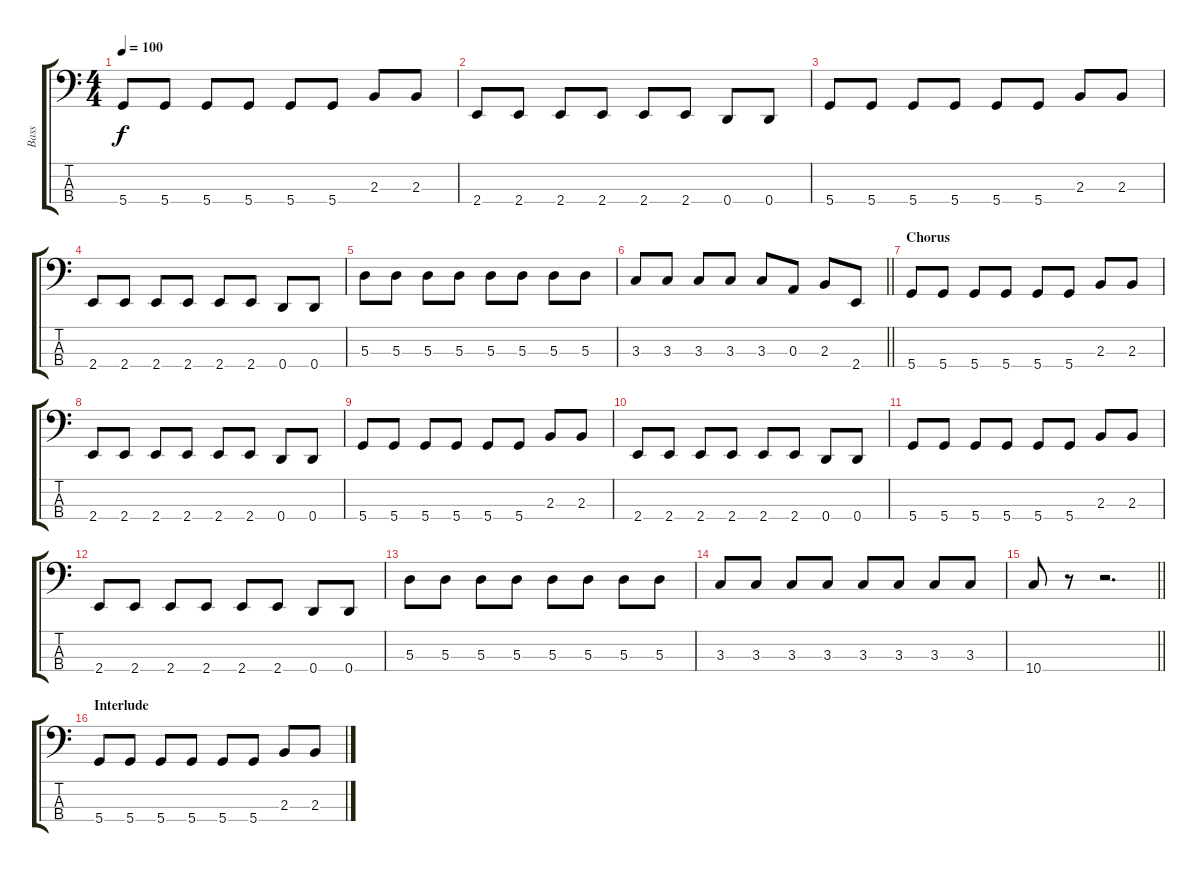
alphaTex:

\track ("Bass" "Bass") {instrument electricbasspick}
\staff {score tabs}
\tuning (G2 D2 A1 D1) {hide}
\ts (4 4)
\tempo 100
\clef f4
\ks c
5.4.8{dy f} 5.4.8 5.4.8 5.4.8 5.4.8 5.4.8 2.3.8 2.3.8 |
2.4.8 2.4.8 2.4.8 2.4.8 2.4.8 2.4.8 0.4.8 0.4.8 |
5.4.8 5.4.8 5.4.8 5.4.8 5.4.8 5.4.8 2.3.8 2.3.8 |
2.4.8 2.4.8 2.4.8 2.4.8 2.4.8 2.4.8 0.4.8 0.4.8 |
5.3.8 5.3.8 5.3.8 5.3.8 5.3.8 5.3.8 5.3.8 5.3.8 |
\barLineRight lightlight
3.3.8 3.3.8 3.3.8 3.3.8 3.3.8 0.3.8 2.3.8 2.4.8 |
\section ("" "Chorus")
5.4.8 5.4.8 5.4.8 5.4.8 5.4.8 5.4.8 2.3.8 2.3.8 |
2.4.8 2.4.8 2.4.8 2.4.8 2.4.8 2.4.8 0.4.8 0.4.8 |
5.4.8 5.4.8 5.4.8 5.4.8 5.4.8 5.4.8 2.3.8 2.3.8 |
2.4.8 2.4.8 2.4.8 2.4.8 2.4.8 2.4.8 0.4.8 0.4.8 |
5.4.8 5.4.8 5.4.8 5.4.8 5.4.8 5.4.8 2.3.8 2.3.8 |
2.4.8 2.4.8 2.4.8 2.4.8 2.4.8 2.4.8 0.4.8 0.4.8 |
5.3.8 5.3.8 5.3.8 5.3.8 5.3.8 5.3.8 5.3.8 5.3.8 |
3.3.8 3.3.8 3.3.8 3.3.8 3.3.8 3.3.8 3.3.8 3.3.8 |
\barLineRight lightlight
10.4.8 r.8 r.2{d} |
\section ("" "Interlude")
5.4.8 5.4.8 5.4.8 5.4.8 5.4.8 5.4.8 2.3.8 2.3.8
